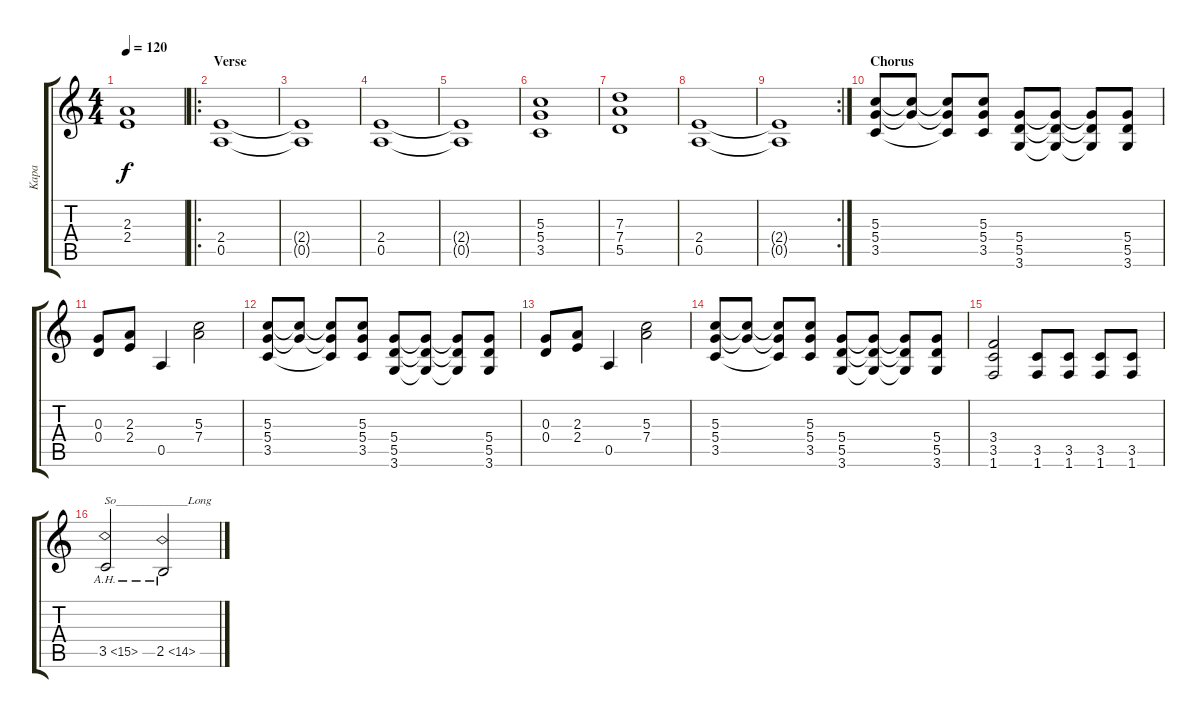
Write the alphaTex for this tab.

\track ("Kapa" "Kapa") {instrument distortionguitar}
\staff {score tabs}
\tuning (E4 B3 G3 D3 A2 E2) {hide}
\ts (4 4)
\tempo 120
\clef g2
\ks c
(2.3{t} 2.4{t}).1{dy f} |
\ro
\section ("" "Verse")
(2.4 0.5).1 |
(2.4{t} 0.5{t}).1 |
(2.4 0.5).1 |
(2.4{t} 0.5{t}).1 |
(5.3 5.4 3.5).1 |
(7.3 7.4 5.5).1 |
(2.4 0.5).1 |
\rc 2
(2.4{t} 0.5{t}).1 |
\section ("" "Chorus")
(5.3 5.4 3.5).8 (5.3{t} 5.4{t}).8 (5.3{t} 5.4{t} 3.5{t}).8 (5.3 5.4 3.5).8 (5.4 5.5 3.6).8 (5.4{t} 5.5{t} 3.6{t}).8 (5.4{t} 5.5{t} 3.6{t}).8 (5.4 5.5 3.6).8 |
(0.3 0.4).8 (2.3 2.4).8 0.5.4 (5.3 7.4).2 |
(5.3 5.4 3.5).8 (5.3{t} 5.4{t}).8 (5.3{t} 5.4{t} 3.5{t}).8 (5.3 5.4 3.5).8 (5.4 5.5 3.6).8 (5.4{t} 5.5{t} 3.6{t}).8 (5.4{t} 5.5{t} 3.6{t}).8 (5.4 5.5 3.6).8 |
(0.3 0.4).8 (2.3 2.4).8 0.5.4 (5.3 7.4).2 |
(5.3 5.4 3.5).8 (5.3{t} 5.4{t}).8 (5.3{t} 5.4{t} 3.5{t}).8 (5.3 5.4 3.5).8 (5.4 5.5 3.6).8 (5.4{t} 5.5{t} 3.6{t}).8 (5.4{t} 5.5{t} 3.6{t}).8 (5.4 5.5 3.6).8 |
(3.4 3.5 1.6).2 (3.5 1.6).8 (3.5 1.6).8 (3.5 1.6).8 (3.5 1.6).8 |
3.5{ah 12}.2{txt "So____________Long"} 2.5{ah 12}.2
